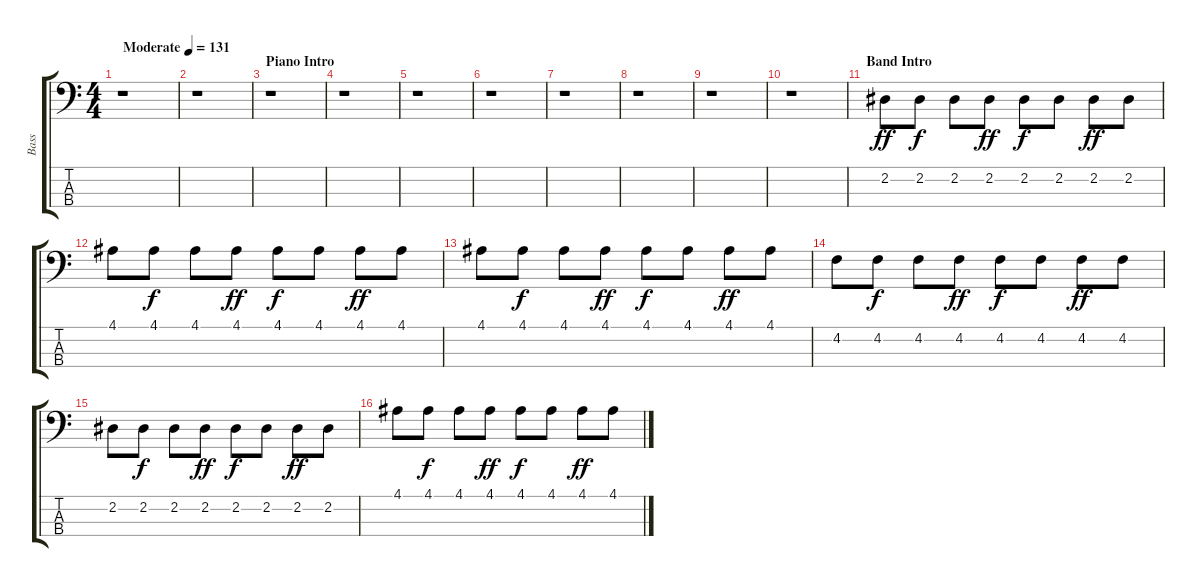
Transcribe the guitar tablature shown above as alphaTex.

\track ("Bass" "Bass") {instrument electricbassfinger}
\staff {score tabs}
\tuning (Gb2 Db2 Ab1 Eb1) {hide}
\ts (4 4)
\tempo (131 "Moderate")
\clef f4
\ks c
r.1{dy ff instrument electricbassfinger} |
r.1 |
\section ("" "Piano Intro")
r.1 |
r.1 |
r.1 |
r.1 |
r.1 |
r.1 |
r.1 |
r.1 |
\section ("" "Band Intro")
2.2.8 2.2.8{dy f} 2.2.8 2.2.8{dy ff} 2.2.8{dy f} 2.2.8 2.2.8{dy ff} 2.2.8 |
4.1.8 4.1.8{dy f} 4.1.8 4.1.8{dy ff} 4.1.8{dy f} 4.1.8 4.1.8{dy ff} 4.1.8 |
4.1.8 4.1.8{dy f} 4.1.8 4.1.8{dy ff} 4.1.8{dy f} 4.1.8 4.1.8{dy ff} 4.1.8 |
4.2.8 4.2.8{dy f} 4.2.8 4.2.8{dy ff} 4.2.8{dy f} 4.2.8 4.2.8{dy ff} 4.2.8 |
2.2.8 2.2.8{dy f} 2.2.8 2.2.8{dy ff} 2.2.8{dy f} 2.2.8 2.2.8{dy ff} 2.2.8 |
4.1.8 4.1.8{dy f} 4.1.8 4.1.8{dy ff} 4.1.8{dy f} 4.1.8 4.1.8{dy ff} 4.1.8
